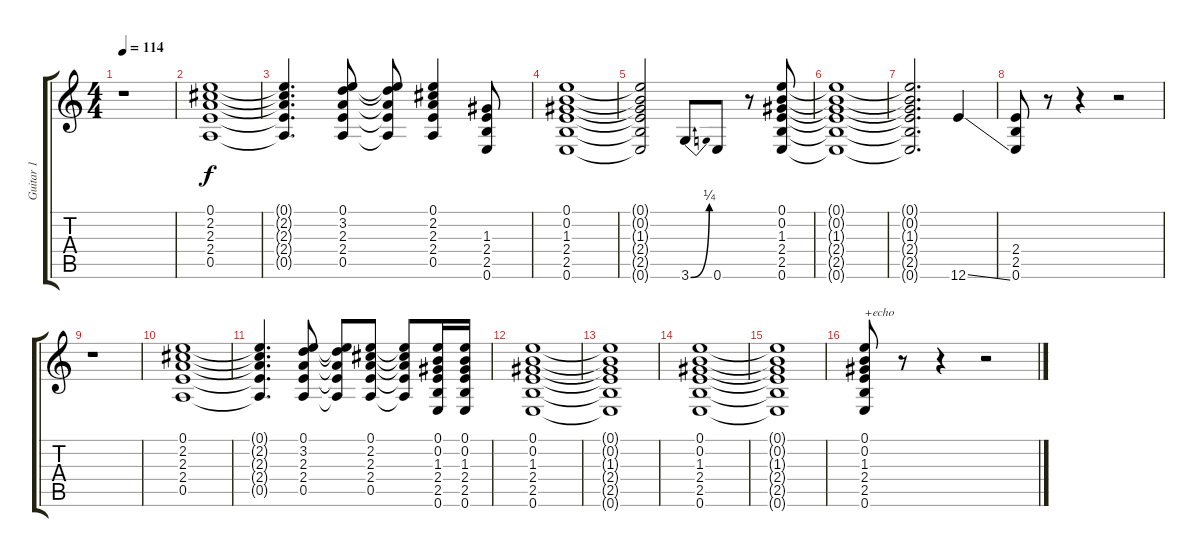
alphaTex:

\track ("Guitar 1" "Guitar 1") {instrument overdrivenguitar}
\staff {score tabs}
\tuning (E4 B3 G3 D3 A2 E2) {hide}
\ts (4 4)
\tempo 114
\clef g2
\ks c
r.1{dy f} |
(0.1 2.2 2.3 2.4 0.5).1 |
(0.1{t} 2.2{t} 2.3{t} 2.4{t} 0.5{t}).4{d} (0.1 3.2 2.3 2.4 0.5).8 (0.1{t} 3.2{t} 2.3{t} 2.4{t} 0.5{t}).8 (0.1 2.2 2.3 2.4 0.5).4 (1.3 2.4 2.5 0.6).8 |
(0.1 0.2 1.3 2.4 2.5 0.6).1 |
(0.1{t} 0.2{t} 1.3{t} 2.4{t} 2.5{t} 0.6{t}).2 3.6{be (bend 0 0 60 1)}.8 0.6.8 r.8 (0.1 0.2 1.3 2.4 2.5 0.6).8 |
(0.1{t} 0.2{t} 1.3{t} 2.4{t} 2.5{t} 0.6{t}).1 |
(0.1{t} 0.2{t} 1.3{t} 2.4{t} 2.5{t} 0.6{t}).2{d} 12.6{ss}.4 |
(2.4 2.5 0.6).8 r.8 r.4 r.2 |
r.1 |
(0.1 2.2 2.3 2.4 0.5).1 |
(0.1{t} 2.2{t} 2.3{t} 2.4{t} 0.5{t}).4{d} (0.1 3.2 2.3 2.4 0.5).8 (0.1{t} 3.2{t} 2.3{t} 2.4{t} 0.5{t}).8 (0.1 2.2 2.3 2.4 0.5).8 (0.1{t} 2.2{t} 2.3{t} 2.4{t} 0.5{t}).8 (0.1 0.2 1.3 2.4 2.5 0.6).16 (0.1 0.2 1.3 2.4 2.5 0.6).16 |
(0.1 0.2 1.3 2.4 2.5 0.6).1 |
(0.1{t} 0.2{t} 1.3{t} 2.4{t} 2.5{t} 0.6{t}).1 |
(0.1 0.2 1.3 2.4 2.5 0.6).1 |
(0.1{t} 0.2{t} 1.3{t} 2.4{t} 2.5{t} 0.6{t}).1 |
(0.1 0.2 1.3 2.4 2.5 0.6).8{txt "+echo"} r.8 r.4 r.2
